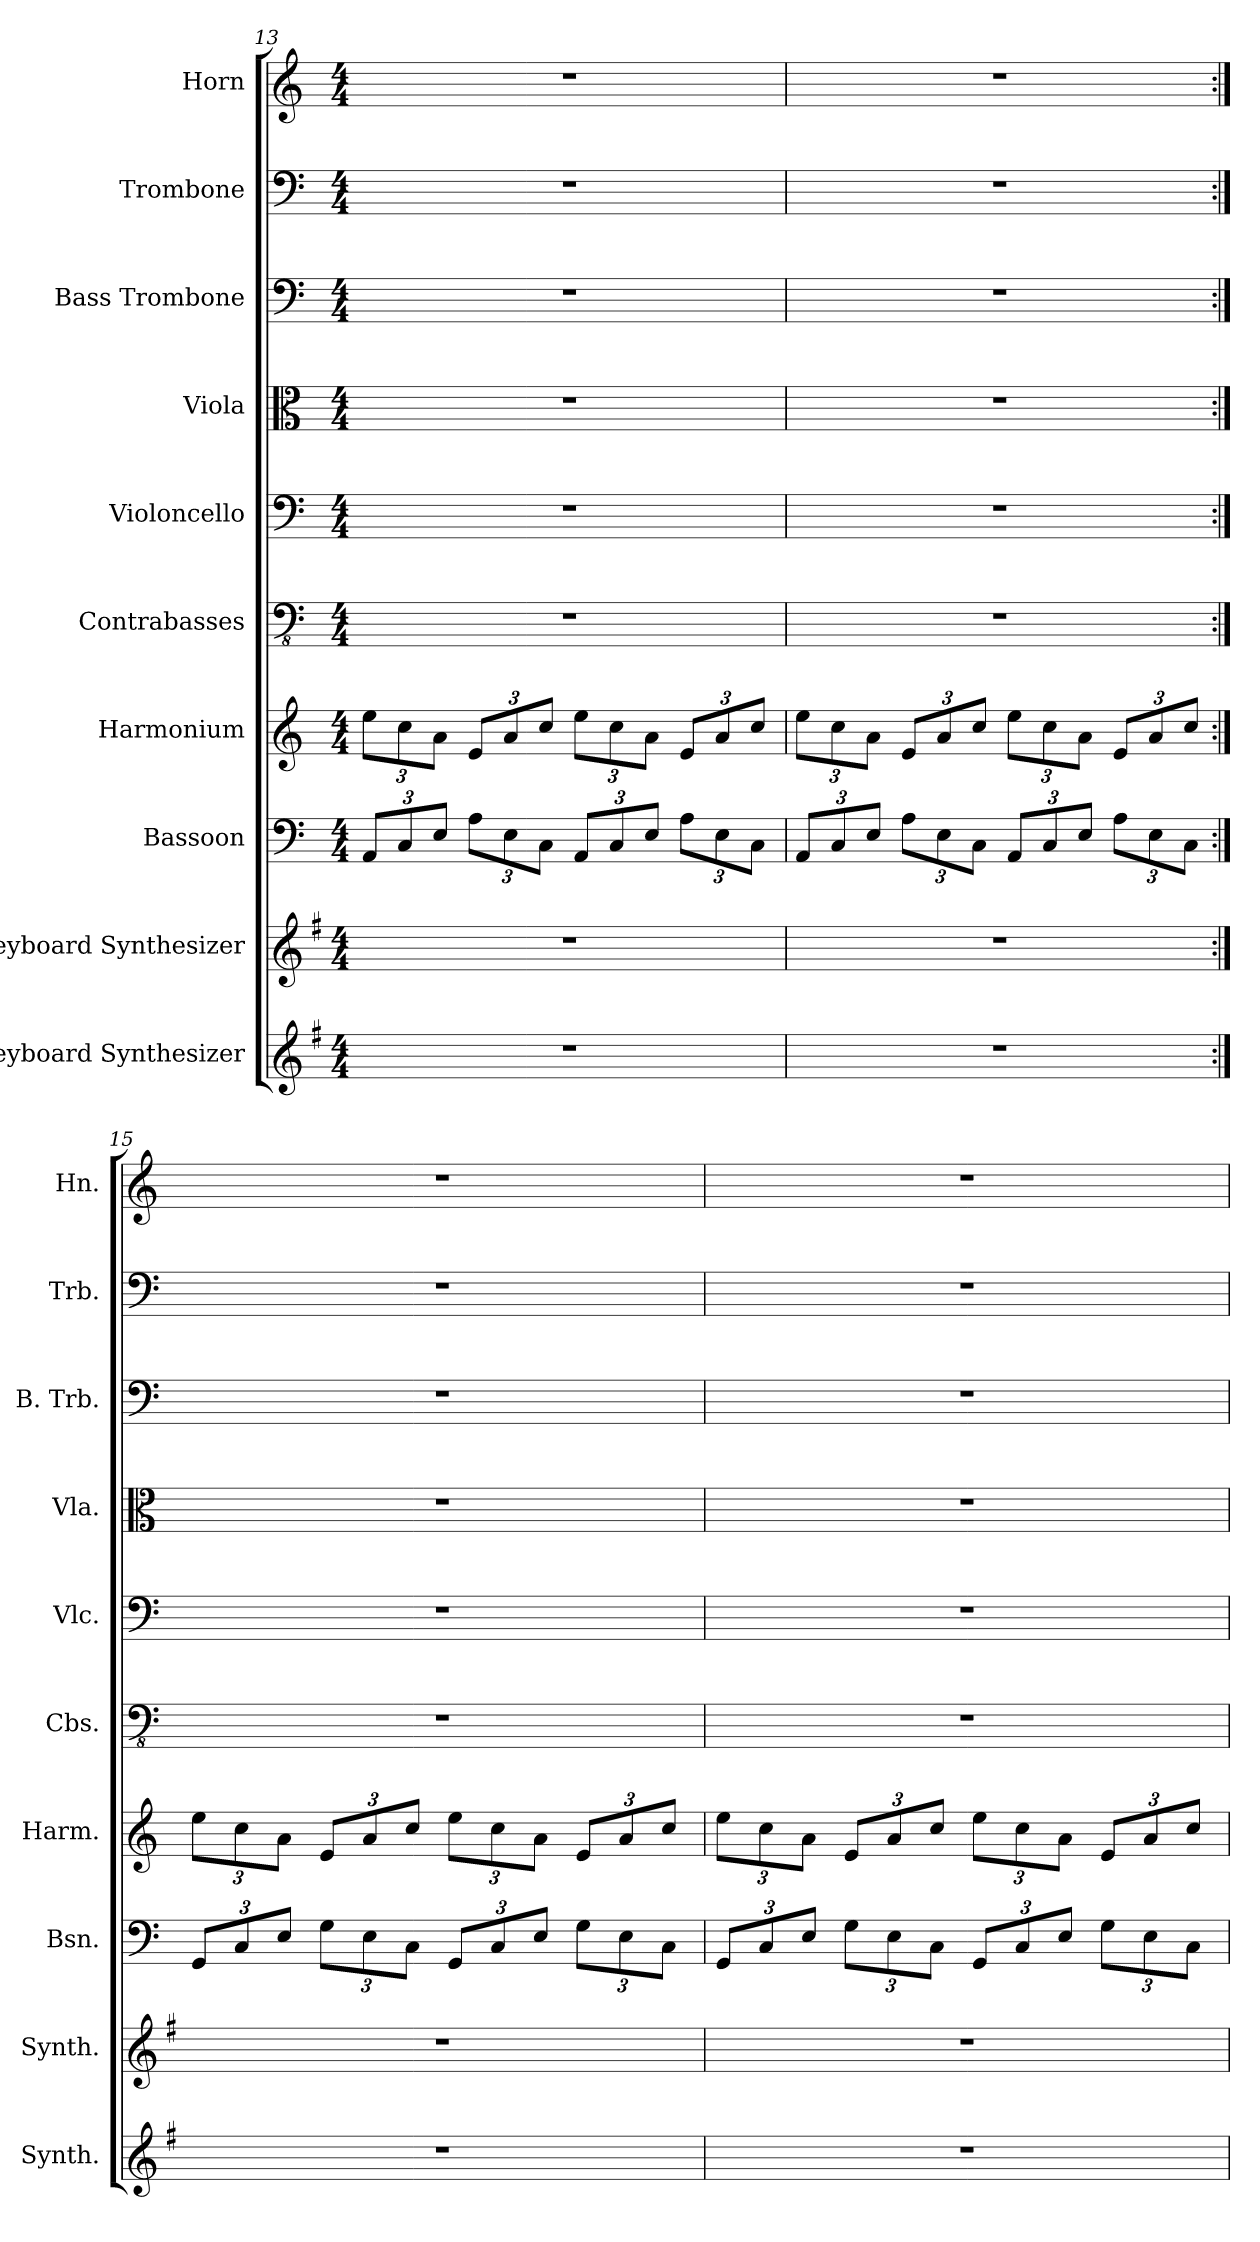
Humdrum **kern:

**kern	**kern	**kern	**kern	**kern	**kern	**kern	**kern	**kern	**kern
*part10	*part9	*part8	*part7	*part6	*part5	*part4	*part3	*part2	*part1
*staff10	*staff9	*staff8	*staff7	*staff6	*staff5	*staff4	*staff3	*staff2	*staff1
*I"Keyboard Synthesizer	*I"Keyboard Synthesizer	*I"Bassoon	*I"Harmonium	*I"Contrabasses	*I"Violoncello	*I"Viola	*I"Bass Trombone	*I"Trombone	*I"Horn
*I'Synth.	*I'Synth.	*I'Bsn.	*I'Harm.	*I'Cbs.	*I'Vlc.	*I'Vla.	*I'B. Trb.	*I'Trb.	*I'Hn.
*clefG2	*clefG2	*clefF4	*clefG2	*clefFv4	*clefF4	*clefC3	*clefF4	*clefF4	*clefG2
*ITrd4c7	*ITrd4c7	*	*	*	*	*	*	*	*ITrd4c7
*k[]	*k[]	*k[]	*k[]	*k[]	*k[]	*k[]	*k[]	*k[]	*k[b-]
*M4/4	*M4/4	*M4/4	*M4/4	*M4/4	*M4/4	*M4/4	*M4/4	*M4/4	*M4/4
*	*	*Xbrackettup	*Xbrackettup	*	*	*	*	*	*
=13	=13	=13	=13	=13	=13	=13	=13	=13	=13
1r	1r	12AA/L	12ee\L	1r	1r	1r	1r	1r	1r
.	.	12C/	12cc\	.	.	.	.	.	.
.	.	12E/J	12a\J	.	.	.	.	.	.
.	.	12A\L	12e/L	.	.	.	.	.	.
.	.	12E\	12a/	.	.	.	.	.	.
.	.	12C\J	12cc/J	.	.	.	.	.	.
.	.	12AA/L	12ee\L	.	.	.	.	.	.
.	.	12C/	12cc\	.	.	.	.	.	.
.	.	12E/J	12a\J	.	.	.	.	.	.
.	.	12A\L	12e/L	.	.	.	.	.	.
.	.	12E\	12a/	.	.	.	.	.	.
.	.	12C\J	12cc/J	.	.	.	.	.	.
=14	=14	=14	=14	=14	=14	=14	=14	=14	=14
1r	1r	12AA/L	12ee\L	1r	1r	1r	1r	1r	1r
.	.	12C/	12cc\	.	.	.	.	.	.
.	.	12E/J	12a\J	.	.	.	.	.	.
.	.	12A\L	12e/L	.	.	.	.	.	.
.	.	12E\	12a/	.	.	.	.	.	.
.	.	12C\J	12cc/J	.	.	.	.	.	.
.	.	12AA/L	12ee\L	.	.	.	.	.	.
.	.	12C/	12cc\	.	.	.	.	.	.
.	.	12E/J	12a\J	.	.	.	.	.	.
.	.	12A\L	12e/L	.	.	.	.	.	.
.	.	12E\	12a/	.	.	.	.	.	.
.	.	12C\J	12cc/J	.	.	.	.	.	.
!!LO:LB:g=z
=15:|!	=15:|!	=15:|!	=15:|!	=15:|!	=15:|!	=15:|!	=15:|!	=15:|!	=15:|!
1r	1r	12GG/L	12ee\L	1r	1r	1r	1r	1r	1r
.	.	12C/	12cc\	.	.	.	.	.	.
.	.	12E/J	12a\J	.	.	.	.	.	.
.	.	12G\L	12e/L	.	.	.	.	.	.
.	.	12E\	12a/	.	.	.	.	.	.
.	.	12C\J	12cc/J	.	.	.	.	.	.
.	.	12GG/L	12ee\L	.	.	.	.	.	.
.	.	12C/	12cc\	.	.	.	.	.	.
.	.	12E/J	12a\J	.	.	.	.	.	.
.	.	12G\L	12e/L	.	.	.	.	.	.
.	.	12E\	12a/	.	.	.	.	.	.
.	.	12C\J	12cc/J	.	.	.	.	.	.
=16	=16	=16	=16	=16	=16	=16	=16	=16	=16
1r	1r	12GG/L	12ee\L	1r	1r	1r	1r	1r	1r
.	.	12C/	12cc\	.	.	.	.	.	.
.	.	12E/J	12a\J	.	.	.	.	.	.
.	.	12G\L	12e/L	.	.	.	.	.	.
.	.	12E\	12a/	.	.	.	.	.	.
.	.	12C\J	12cc/J	.	.	.	.	.	.
.	.	12GG/L	12ee\L	.	.	.	.	.	.
.	.	12C/	12cc\	.	.	.	.	.	.
.	.	12E/J	12a\J	.	.	.	.	.	.
.	.	12G\L	12e/L	.	.	.	.	.	.
.	.	12E\	12a/	.	.	.	.	.	.
.	.	12C\J	12cc/J	.	.	.	.	.	.
=	=	=	=	=	=	=	=	=	=
*-	*-	*-	*-	*-	*-	*-	*-	*-	*-
